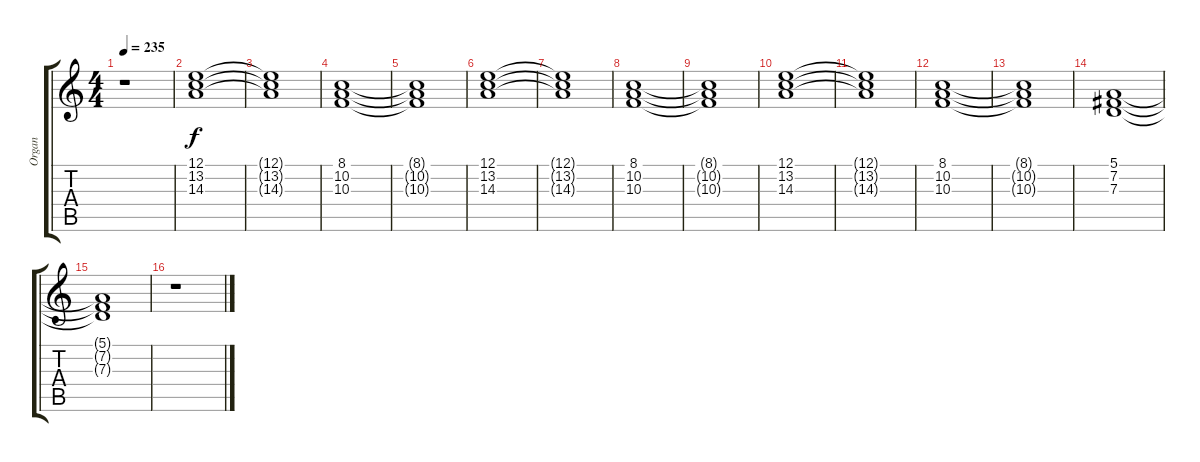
\track ("Organ" "Organ") {instrument lead2sawtooth}
\staff {score tabs}
\tuning (E4 B3 G3 D3 A2 E2) {hide}
\ts (4 4)
\tempo 235
\clef g2
\ks c
r.1{dy f} |
(12.1 13.2 14.3).1 |
(12.1{t} 13.2{t} 14.3{t}).1 |
(8.1 10.2 10.3).1 |
(8.1{t} 10.2{t} 10.3{t}).1 |
(12.1 13.2 14.3).1 |
(12.1{t} 13.2{t} 14.3{t}).1 |
(8.1 10.2 10.3).1 |
(8.1{t} 10.2{t} 10.3{t}).1 |
(12.1 13.2 14.3).1 |
(12.1{t} 13.2{t} 14.3{t}).1 |
(8.1 10.2 10.3).1 |
(8.1{t} 10.2{t} 10.3{t}).1 |
(5.1 7.2 7.3).1 |
(5.1{t} 7.2{t} 7.3{t}).1 |
r.1
